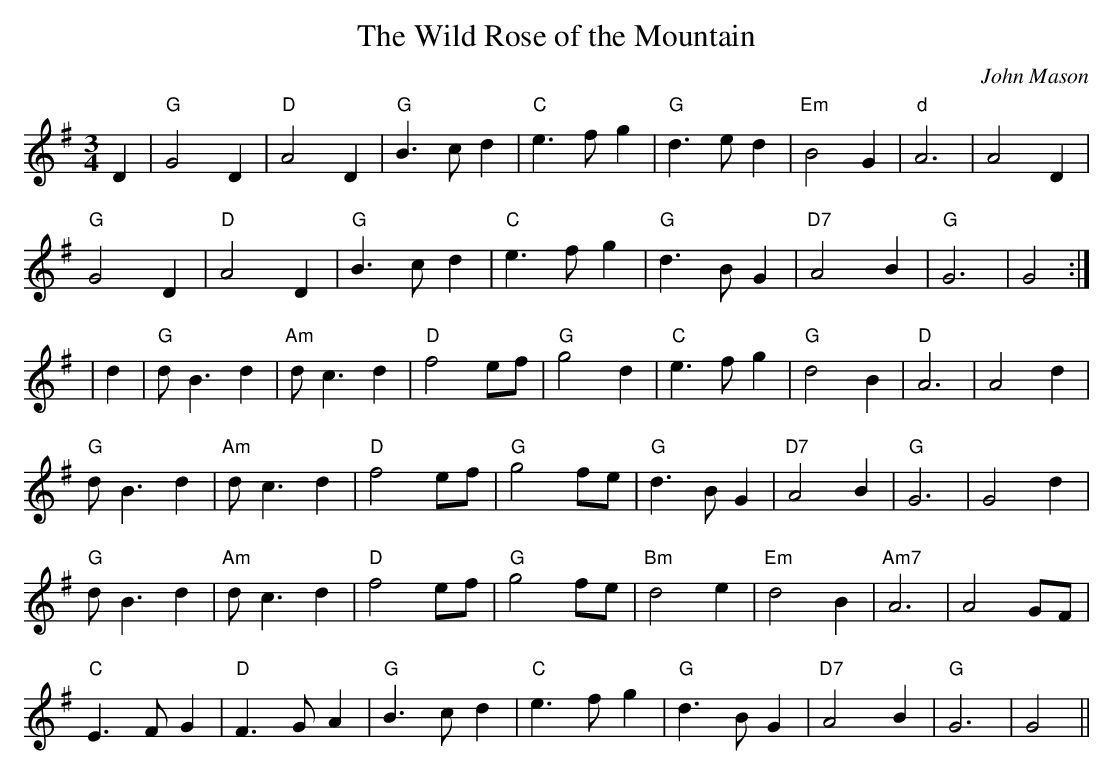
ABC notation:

X:1
T:Wild Rose of the Mountain, The
M:3/4
L:1/4
C:John Mason
K:G
D|"G"G2 D|"D"A2 D|"G"B>cd|"C"e>fg|"G"d>ed|"Em"B2 G|"d"A3|A2 D|
"G"G2 D|"D"A2 D|"G"B>cd|"C"e>fg|"G"d>BG|"D7"A2B|"G"G3|G2:|
|d|"G"d<Bd|"Am"d<cd|"D"f2 e/f/|"G"g2d|"C"e>fg|"G"d2B|"D"A3|A2 d|
"G"d<Bd|"Am"d<cd|"D"f2e/f/|"G"g2 f/e/|"G"d>BG|"D7"A2B|"G"G3|G2 d|
"G"d<Bd|"Am"d<cd|"D"f2e/f/|"G"g2 f/e/|"Bm"d2e|"Em"d2B|"Am7"A3|A2 G/F/|
"C"E>FG|"D"F>GA|"G"B>cd|"C"e>fg|"G"d>BG|"D7"A2B|"G"G3|G2||
